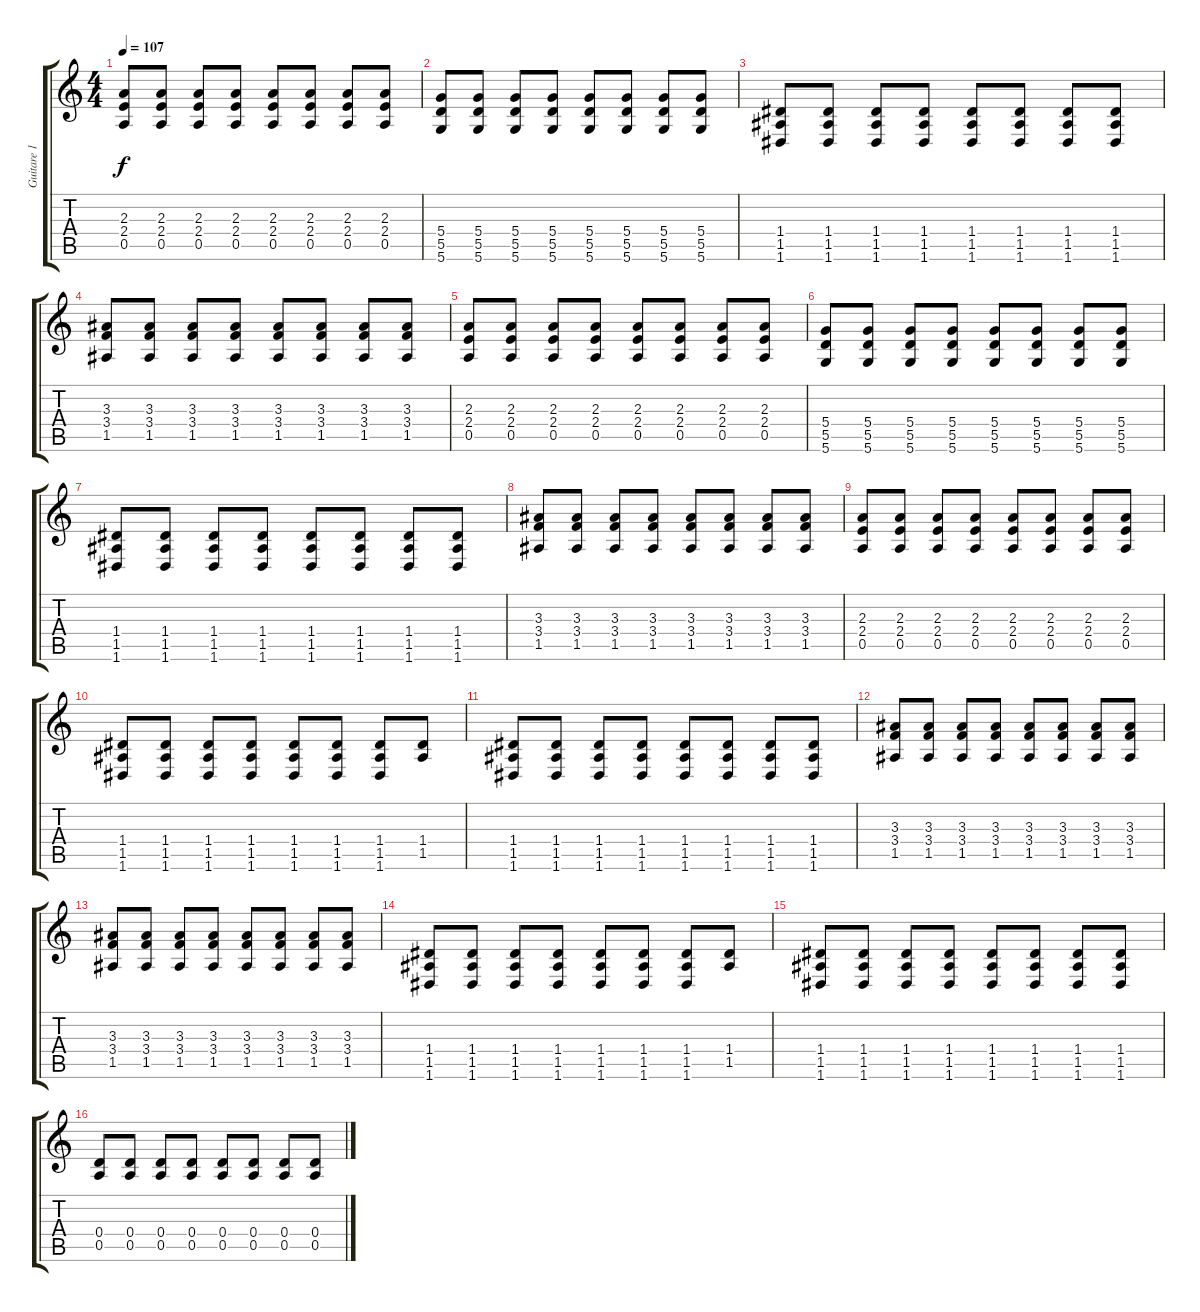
\track ("Guitare 1" "Guitare 1") {instrument distortionguitar}
\staff {score tabs}
\tuning (E4 B3 G3 D3 A2 D2) {hide}
\ts (4 4)
\tempo 107
\clef g2
\ks c
(2.3 2.4 0.5).8{dy f} (2.3 2.4 0.5).8 (2.3 2.4 0.5).8 (2.3 2.4 0.5).8 (2.3 2.4 0.5).8 (2.3 2.4 0.5).8 (2.3 2.4 0.5).8 (2.3 2.4 0.5).8 |
(5.4 5.5 5.6).8 (5.4 5.5 5.6).8 (5.4 5.5 5.6).8 (5.4 5.5 5.6).8 (5.4 5.5 5.6).8 (5.4 5.5 5.6).8 (5.4 5.5 5.6).8 (5.4 5.5 5.6).8 |
(1.4 1.5 1.6).8 (1.4 1.5 1.6).8 (1.4 1.5 1.6).8 (1.4 1.5 1.6).8 (1.4 1.5 1.6).8 (1.4 1.5 1.6).8 (1.4 1.5 1.6).8 (1.4 1.5 1.6).8 |
(3.3 3.4 1.5).8 (3.3 3.4 1.5).8 (3.3 3.4 1.5).8 (3.3 3.4 1.5).8 (3.3 3.4 1.5).8 (3.3 3.4 1.5).8 (3.3 3.4 1.5).8 (3.3 3.4 1.5).8 |
(2.3 2.4 0.5).8 (2.3 2.4 0.5).8 (2.3 2.4 0.5).8 (2.3 2.4 0.5).8 (2.3 2.4 0.5).8 (2.3 2.4 0.5).8 (2.3 2.4 0.5).8 (2.3 2.4 0.5).8 |
(5.4 5.5 5.6).8 (5.4 5.5 5.6).8 (5.4 5.5 5.6).8 (5.4 5.5 5.6).8 (5.4 5.5 5.6).8 (5.4 5.5 5.6).8 (5.4 5.5 5.6).8 (5.4 5.5 5.6).8 |
(1.4 1.5 1.6).8 (1.4 1.5 1.6).8 (1.4 1.5 1.6).8 (1.4 1.5 1.6).8 (1.4 1.5 1.6).8 (1.4 1.5 1.6).8 (1.4 1.5 1.6).8 (1.4 1.5 1.6).8 |
(3.3 3.4 1.5).8 (3.3 3.4 1.5).8 (3.3 3.4 1.5).8 (3.3 3.4 1.5).8 (3.3 3.4 1.5).8 (3.3 3.4 1.5).8 (3.3 3.4 1.5).8 (3.3 3.4 1.5).8 |
(2.3 2.4 0.5).8 (2.3 2.4 0.5).8 (2.3 2.4 0.5).8 (2.3 2.4 0.5).8 (2.3 2.4 0.5).8 (2.3 2.4 0.5).8 (2.3 2.4 0.5).8 (2.3 2.4 0.5).8 |
(1.4 1.5 1.6).8{volume 7 instrument electricguitarjazz} (1.4 1.5 1.6).8 (1.4 1.5 1.6).8 (1.4 1.5 1.6).8 (1.4 1.5 1.6).8 (1.4 1.5 1.6).8 (1.4 1.5 1.6).8 (1.4 1.5).8 |
(1.4 1.5 1.6).8 (1.4 1.5 1.6).8 (1.4 1.5 1.6).8 (1.4 1.5 1.6).8 (1.4 1.5 1.6).8 (1.4 1.5 1.6).8 (1.4 1.5 1.6).8 (1.4 1.5 1.6).8 |
(3.3 3.4 1.5).8 (3.3 3.4 1.5).8 (3.3 3.4 1.5).8 (3.3 3.4 1.5).8 (3.3 3.4 1.5).8 (3.3 3.4 1.5).8 (3.3 3.4 1.5).8 (3.3 3.4 1.5).8 |
(3.3 3.4 1.5).8 (3.3 3.4 1.5).8 (3.3 3.4 1.5).8 (3.3 3.4 1.5).8 (3.3 3.4 1.5).8 (3.3 3.4 1.5).8 (3.3 3.4 1.5).8 (3.3 3.4 1.5).8 |
(1.4 1.5 1.6).8{volume 7 instrument electricguitarjazz} (1.4 1.5 1.6).8 (1.4 1.5 1.6).8 (1.4 1.5 1.6).8 (1.4 1.5 1.6).8 (1.4 1.5 1.6).8 (1.4 1.5 1.6).8 (1.4 1.5).8 |
(1.4 1.5 1.6).8 (1.4 1.5 1.6).8 (1.4 1.5 1.6).8 (1.4 1.5 1.6).8 (1.4 1.5 1.6).8 (1.4 1.5 1.6).8 (1.4 1.5 1.6).8 (1.4 1.5 1.6).8 |
(0.4 0.5).8 (0.4 0.5).8 (0.4 0.5).8 (0.4 0.5).8 (0.4 0.5).8 (0.4 0.5).8 (0.4 0.5).8 (0.4 0.5).8
